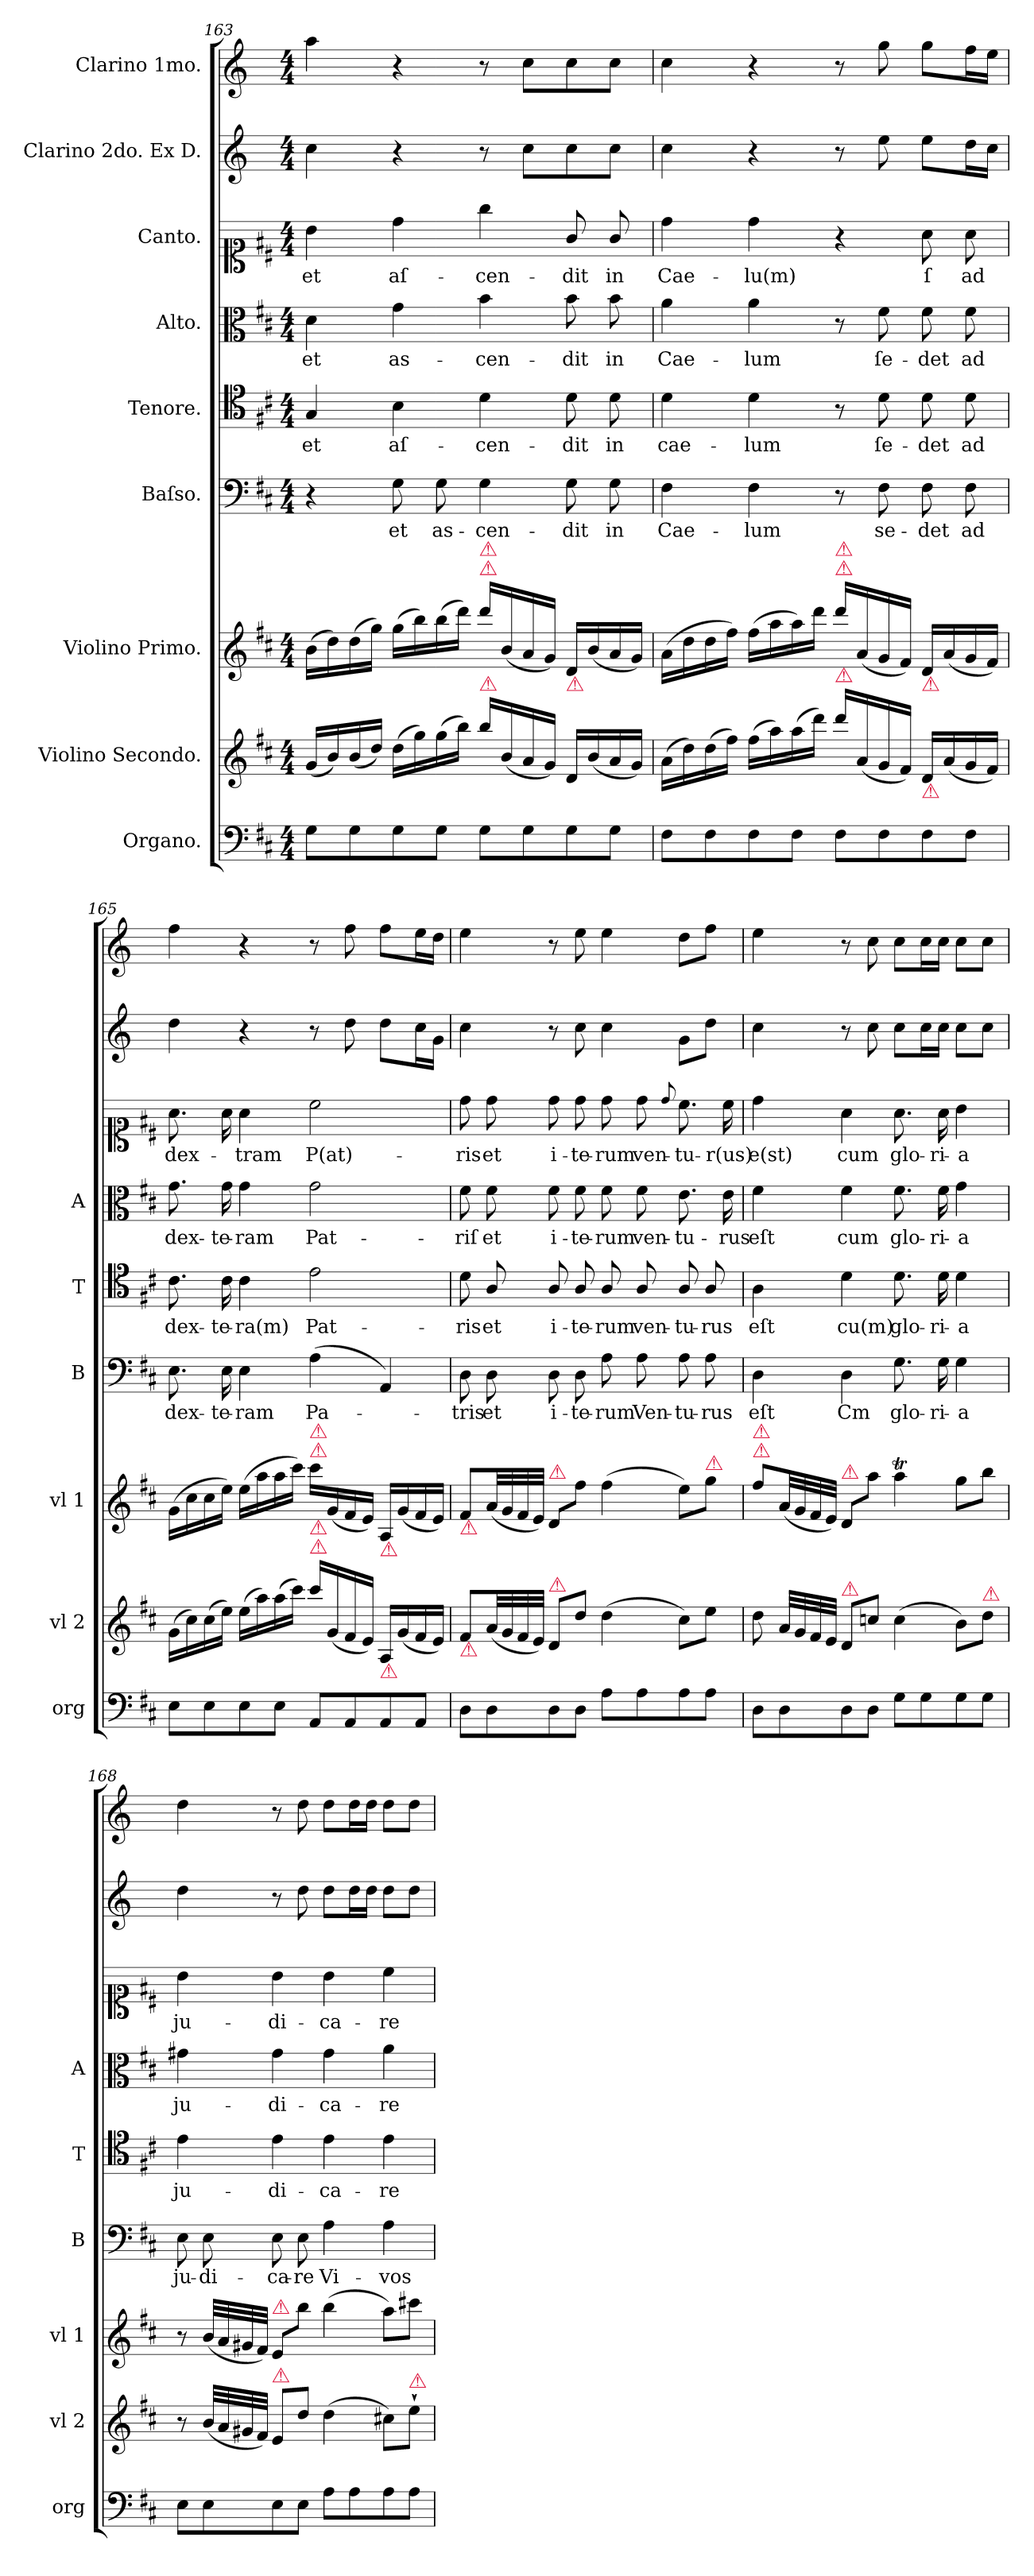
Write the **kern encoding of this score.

**kern	**kern	**kern	**kern	**text	**kern	**text	**kern	**text	**kern	**text	**kern	**kern
*part9	*part8	*part7	*part6	*part6	*part5	*part5	*part4	*part4	*part3	*part3	*part2	*part1
*staff9	*staff8	*staff7	*staff6	*staff6	*staff5	*staff5	*staff4	*staff4	*staff3	*staff3	*staff2	*staff1
*I"Organo.	*I"Violino Secondo.	*I"Violino Primo.	*I"Baſso.	*	*I"Tenore.	*	*I"Alto.	*	*I"Canto.	*	*I"Clarino 2do. Ex D.	*I"Clarino 1mo.
*I'org	*I'vl 2	*I'vl 1	*I'B	*	*I'T	*	*I'A	*	*	*	*	*
*clefF4	*clefG2	*clefG2	*clefF4	*	*clefC4	*	*clefC3	*	*clefC1	*	*clefG2	*clefG2
*	*	*	*	*	*	*	*	*	*	*	*ITrd-1c-2	*ITrd-1c-2
*k[f#c#]	*k[f#c#]	*k[f#c#]	*k[f#c#]	*	*k[f#c#]	*	*k[f#c#]	*	*k[f#c#]	*	*k[f#c#]	*k[f#c#]
*M4/4	*M4/4	*M4/4	*M4/4	*	*M4/4	*	*M4/4	*	*M4/4	*	*M4/4	*M4/4
=163	=163	=163	=163	=163	=163	=163	=163	=163	=163	=163	=163	=163
8G\L	(<16g/LL	(>16b\LL	4r	.	4G/	et	4d\	et	4b\	et	4dd\	4bb\
.	16b/)	16dd\)	.	.	.	.	.	.	.	.	.	.
8G\	(<16b/	(>16dd\	.	.	.	.	.	.	.	.	.	.
.	16dd/JJ)	16gg\JJ)	.	.	.	.	.	.	.	.	.	.
8G\	(>16dd\LL	(>16gg\LL	8G\	et	4B\	aſ-	4g\	as-	4dd\	aſ-	4r	4r
.	16gg\)	16bb\)	.	.	.	.	.	.	.	.	.	.
8G\J	(>16gg\	(>16bb\	8G\	as-	.	.	.	.	.	.	.	.
.	16bb\JJ)	16ddd\JJ)	.	.	.	.	.	.	.	.	.	.
!	!	!LO:TX:a:color=crimson:t=⚠	!	!	!	!	!	!	!	!	!	!
!	!	!LO:TX:a:color=crimson:t=⚠	!	!	!	!	!	!	!	!	!	!
!	!LO:TX:a:color=crimson:t=⚠	!	!	!	!	!	!	!	!	!	!	!
8G\L	16bb\LL	16ddd\LL	4G\	-cen-	4d\	-cen-	4b\	-cen-	4gg\	-cen-	8r	8r
.	(<16b/	(<16b/	.	.	.	.	.	.	.	.	.	.
8G\	16a/	16a/	.	.	.	.	.	.	.	.	8dd\L	8dd\L
.	16g/JJ)	16g/JJ)	.	.	.	.	.	.	.	.	.	.
!	!	!LO:TX:b:color=crimson:t=⚠	!	!	!	!	!	!	!	!	!	!
8G\	16d/LL	16d/LL	8G\	-dit	8d\	-dit	8b\	-dit	8g/	-dit	8dd\	8dd\
.	(<16b/	(<16b/	.	.	.	.	.	.	.	.	.	.
8G\J	16a/	16a/	8G\	in	8d\	in	8b\	in	8g/	in	8dd\J	8dd\J
.	16g/JJ)	16g/JJ)	.	.	.	.	.	.	.	.	.	.
=164	=164	=164	=164	=164	=164	=164	=164	=164	=164	=164	=164	=164
8F#\L	(>16a\LL	(>16a\LL	4F#\	Cae-	4d\	cae-	4a\	Cae-	4dd\	Cae-	4dd\	4dd\
.	16dd\)	16dd\	.	.	.	.	.	.	.	.	.	.
8F#\	(>16dd\	16dd\	.	.	.	.	.	.	.	.	.	.
.	16ff#\JJ)	16ff#\JJ)	.	.	.	.	.	.	.	.	.	.
8F#\	(>16ff#\LL	(16ff#\LL	4F#\	-lum	4d\	-lum	4a\	-lum	4dd\	-lu(m)	4r	4r
.	16aa\)	16aa\	.	.	.	.	.	.	.	.	.	.
8F#\J	(>16aa\	16aa\)	.	.	.	.	.	.	.	.	.	.
.	16ddd\JJ)	16ddd\JJ	.	.	.	.	.	.	.	.	.	.
!	!	!LO:TX:a:color=crimson:t=⚠	!	!	!	!	!	!	!	!	!	!
!	!	!LO:TX:a:color=crimson:t=⚠	!	!	!	!	!	!	!	!	!	!
!	!LO:TX:a:color=crimson:t=⚠	!	!	!	!	!	!	!	!	!	!	!
8F#\L	16ddd\LL	16ddd\LL	8r	.	8r	.	8r	.	4r	.	8r	8r
.	(<16a/	(<16a/	.	.	.	.	.	.	.	.	.	.
8F#\	16g/	16g/	8F#\	se-	8d\	ſe-	8f#\	ſe-	.	.	8ff#\	8aa\
.	16f#/JJ)	16f#/JJ)	.	.	.	.	.	.	.	.	.	.
!	!	!LO:TX:b:color=crimson:t=⚠	!	!	!	!	!	!	!	!	!	!
!	!LO:TX:b:color=crimson:t=⚠	!	!	!	!	!	!	!	!	!	!	!
8F#\	16d/LL	16d/LL	8F#\	-det	8d\	-det	8f#\	-det	8a\	ſ	8ff#\L	8aa\L
.	(<16a/	(<16a/	.	.	.	.	.	.	.	.	.	.
8F#\J	16g/	16g/	8F#\	ad	8d\	ad	8f#\	ad	8a\	ad	16ee\L	16gg\L
.	16f#/JJ)	16f#/JJ)	.	.	.	.	.	.	.	.	16dd\JJ	16ff#\JJ
=165	=165	=165	=165	=165	=165	=165	=165	=165	=165	=165	=165	=165
8E\L	(>16g\LL	(>16g\LL	8.E\	dex-	8.c#\	dex-	8.g\	dex-	8.a\	dex-	4ee\	4gg\
.	16cc#\)	16cc#\	.	.	.	.	.	.	.	.	.	.
8E\	(>16cc#\	16cc#\	.	.	.	.	.	.	.	.	.	.
.	16ee\JJ)	16ee\JJ)	16E\	-te-	16c#\	-te-	16g\	-te-	16a\	.	.	.
8E\	(>16ee\LL	(>16ee\LL	4E\	-ram	4c#\	-ra(m)	4g\	-ram	4a\	-tram	4r	4r
.	16aa\)	16aa\	.	.	.	.	.	.	.	.	.	.
8E\J	(>16aa\	16aa\	.	.	.	.	.	.	.	.	.	.
.	16ccc#\JJ)	16ccc#\JJ)	.	.	.	.	.	.	.	.	.	.
!	!	!LO:TX:a:color=crimson:t=⚠	!	!	!	!	!	!	!	!	!	!
!	!	!LO:TX:a:color=crimson:t=⚠	!	!	!	!	!	!	!	!	!	!
!	!LO:TX:a:color=crimson:t=⚠	!	!	!	!	!	!	!	!	!	!	!
!	!LO:TX:a:color=crimson:t=⚠	!	!	!	!	!	!	!	!	!	!	!
8AA/L	16ccc#/LL	16ccc#\LL	(>4A\	Pa-	2e\	Pat-	2g\	Pat-	2cc#\	P(at)-	8r	8r
.	(<16g\	(<16g/	.	.	.	.	.	.	.	.	.	.
8AA/	16f#/	16f#/	.	.	.	.	.	.	.	.	8ee\	8gg\
.	16e/JJ)	16e/JJ)	.	.	.	.	.	.	.	.	.	.
!	!	!LO:TX:b:color=crimson:t=⚠	!	!	!	!	!	!	!	!	!	!
!	!LO:TX:b:color=crimson:t=⚠	!	!	!	!	!	!	!	!	!	!	!
8AA/	16A/LL	16A/LL	4AA/)	.	.	.	.	.	.	.	8ee\L	8gg\L
.	(<16g/	(<16g/	.	.	.	.	.	.	.	.	.	.
8AA/J	16f#/	16f#/	.	.	.	.	.	.	.	.	16dd\L	16ff#\L
.	16e/JJ)	16e/JJ)	.	.	.	.	.	.	.	.	16a\JJ	16ee\JJ
=166	=166	=166	=166	=166	=166	=166	=166	=166	=166	=166	=166	=166
!	!	!LO:TX:b:color=crimson:t=⚠	!	!	!	!	!	!	!	!	!	!
!	!LO:TX:b:color=crimson:t=⚠	!	!	!	!	!	!	!	!	!	!	!
8D\L	8f#/L	8f#/L	8D\	-tris	8d\	-ris	8f#\	-riſ	8dd\	-ris	4dd\	4ff#\
8D\	(<32a/LL	(<32a/LL	8D\	et	8A/	et	8f#\	et	8dd\	et	.	.
.	32g/	32g/	.	.	.	.	.	.	.	.	.	.
.	32f#/	32f#/	.	.	.	.	.	.	.	.	.	.
.	32e/JJJ)	32e/JJJ)	.	.	.	.	.	.	.	.	.	.
!	!	!LO:TX:a:color=crimson:t=⚠	!	!	!	!	!	!	!	!	!	!
!	!LO:TX:a:color=crimson:t=⚠	!	!	!	!	!	!	!	!	!	!	!
8D\	8d/L	8d/L	8D\	i-	8A/	i-	8f#\	i-	8dd\	i-	8r	8r
8D\J	8dd\J	8ff#\J	8D\	-te-	8A/	-te-	8f#\	-te-	8dd\	-te-	8dd\	8ff#\
8A\L	(>4dd\	(4ff#\	8A\	-rum	8A/	-rum	8f#\	-rum	8dd\	-rum	4dd\	4ff#\
8A\	.	.	8A\	Ven-	8A/	ven-	8f#\	ven-	8dd\	ven-	.	.
.	.	.	.	.	.	.	.	.	8qqdd/	.	.	.
8A\	8cc#\L)	8ee\L)	8A\	-tu-	8A/	-tu-	8.e\	-tu-	8.cc#\	-tu-	8a\L	8ee\L
!	!	!LO:TX:a:color=crimson:t=⚠	!	!	!	!	!	!	!	!	!	!
8A\J	8ee\J	8gg\J	8A\	-rus	8A/	-rus	.	.	.	.	8ee\J	8gg\J
.	.	.	.	.	.	.	16e\	-rus	16cc#\	-r(us)	.	.
=167	=167	=167	=167	=167	=167	=167	=167	=167	=167	=167	=167	=167
!	!	!LO:TX:a:color=crimson:t=⚠	!	!	!	!	!	!	!	!	!	!
!	!	!LO:TX:a:color=crimson:t=⚠	!	!	!	!	!	!	!	!	!	!
8D\L	8dd\	8ff#\L	4D\	eſt	4A\	eſt	4f#\	eſt	4dd\	e(st)	4dd\	4ff#\
8D\	32a/LLL	(<32a/LL	.	.	.	.	.	.	.	.	.	.
.	32g/	32g/	.	.	.	.	.	.	.	.	.	.
.	32f#/	32f#/	.	.	.	.	.	.	.	.	.	.
.	32e/JJJ	32e/JJJ)	.	.	.	.	.	.	.	.	.	.
!	!	!LO:TX:a:color=crimson:t=⚠	!	!	!	!	!	!	!	!	!	!
!	!LO:TX:a:color=crimson:t=⚠	!	!	!	!	!	!	!	!	!	!	!
8D\	8d/L	8d/L	4D\	Cm	4d\	cu(m)	4f#\	cum	4a\	cum	8r	8r
8D\J	8ccn\J	8aa\J	.	.	.	.	.	.	.	.	8dd\	8dd\
8G\L	(>4cc\	4aaT\	8.G\	glo-	8.d\	glo-	8.f#\	glo-	8.a\	glo-	8dd\L	8dd\L
8G\	.	.	.	.	.	.	.	.	.	.	16dd\L	16dd\L
.	.	.	16G\	-ri-	16d\	-ri-	16f#\	-ri-	16a\	-ri-	16dd\JJ	16dd\JJ
8G\	8b\L)	8gg\L	4G\	-a	4d\	-a	4g\	-a	4b\	-a	8dd\L	8dd\L
!	!LO:TX:a:color=crimson:t=⚠	!	!	!	!	!	!	!	!	!	!	!
8G\J	8dd\J	8bb\J	.	.	.	.	.	.	.	.	8dd\J	8dd\J
=168	=168	=168	=168	=168	=168	=168	=168	=168	=168	=168	=168	=168
8E\L	8r	8r	8E\	ju-	4e\	ju-	4g#X\	ju-	4b\	ju-	4ee\	4ee\
8E\	(<32b/LLL	(<32b/LLL	8E\	-di-	.	.	.	.	.	.	.	.
.	32a/	32a/	.	.	.	.	.	.	.	.	.	.
.	32g#X/	32g#X/	.	.	.	.	.	.	.	.	.	.
.	32f#/JJJ)	32f#/JJJ)	.	.	.	.	.	.	.	.	.	.
!	!	!LO:TX:a:color=crimson:t=⚠	!	!	!	!	!	!	!	!	!	!
!	!LO:TX:a:color=crimson:t=⚠	!	!	!	!	!	!	!	!	!	!	!
8E\	8e/L	8e/L	8E\	-ca-	4e\	-di-	4g#\	-di-	4b\	-di-	8r	8r
8E\J	8dd\J	8bb\J	8E\	-re	.	.	.	.	.	.	8ee\	8ee\
8A\L	(>4dd\	(>4bb\	4A\	Vi-	4e\	-ca-	4g#\	-ca-	4b\	-ca-	8ee\L	8ee\L
8A\	.	.	.	.	.	.	.	.	.	.	16ee\L	16ee\L
.	.	.	.	.	.	.	.	.	.	.	16ee\JJ	16ee\JJ
8A\	8cc#X\L)	8aa\L)	4A\	-vos	4e\	-re	4a\	-re	4cc#\	-re	8ee\L	8ee\L
!	!LO:TX:a:color=crimson:t=⚠	!	!	!	!	!	!	!	!	!	!	!
8A\J	8ee`\J	8ccc#X\J	.	.	.	.	.	.	.	.	8ee\J	8ee\J
=	=	=	=	=	=	=	=	=	=	=	=	=
*-	*-	*-	*-	*-	*-	*-	*-	*-	*-	*-	*-	*-
